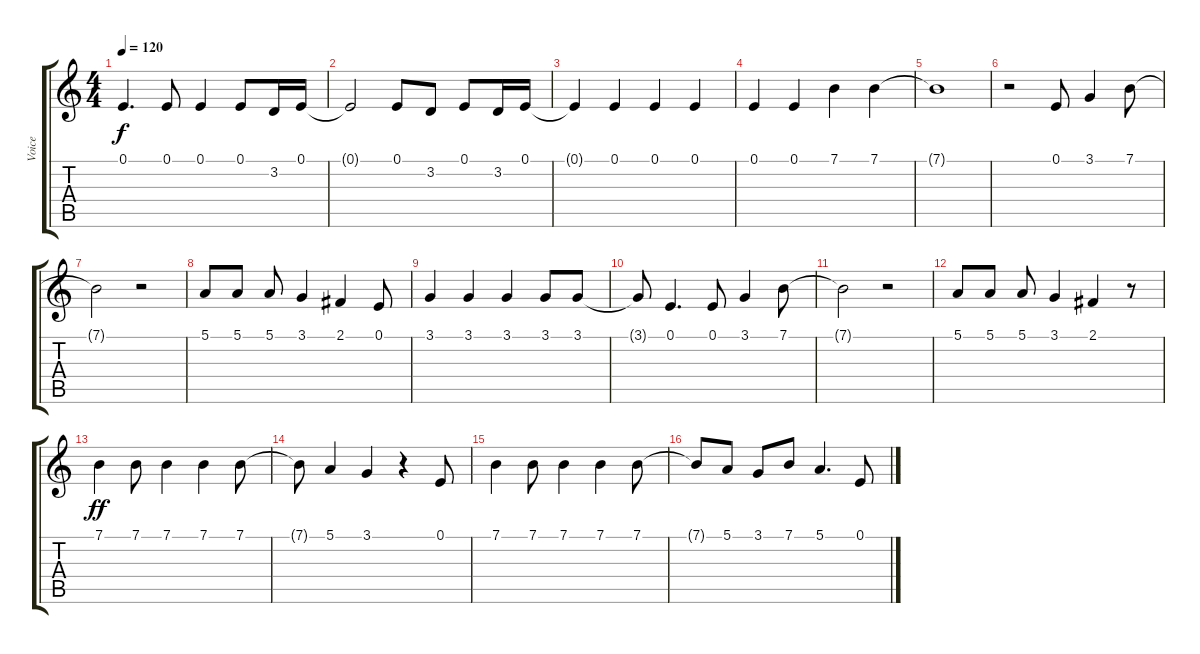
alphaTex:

\track ("Voice" "Voice") {instrument electricgrandpiano}
\staff {score tabs}
\tuning (E4 B3 G3 D3 A2 E2) {hide}
\ts (4 4)
\tempo 120
\clef g2
\ks c
0.1.4{d dy f} 0.1.8 0.1.4 0.1.8 3.2.16 0.1.16 |
0.1{t}.2 0.1.8 3.2.8 0.1.8 3.2.16 0.1.16 |
0.1{t}.4 0.1.4 0.1.4 0.1.4 |
0.1.4 0.1.4 7.1.4 7.1.4 |
7.1{t}.1 |
r.2 0.1.8 3.1.4 7.1.8 |
7.1{t}.2 r.2 |
5.1.8 5.1.8 5.1.8 3.1.4 2.1.4 0.1.8 |
3.1.4 3.1.4 3.1.4 3.1.8 3.1.8 |
3.1{t}.8 0.1.4{d} 0.1.8 3.1.4 7.1.8 |
7.1{t}.2 r.2 |
5.1.8 5.1.8 5.1.8 3.1.4 2.1.4 r.8 |
7.1.4{dy ff} 7.1.8 7.1.4 7.1.4 7.1.8 |
7.1{t}.8 5.1.4 3.1.4 r.4 0.1.8 |
7.1.4 7.1.8 7.1.4 7.1.4 7.1.8 |
7.1{t}.8 5.1.8 3.1.8 7.1.8 5.1.4{d} 0.1.8
